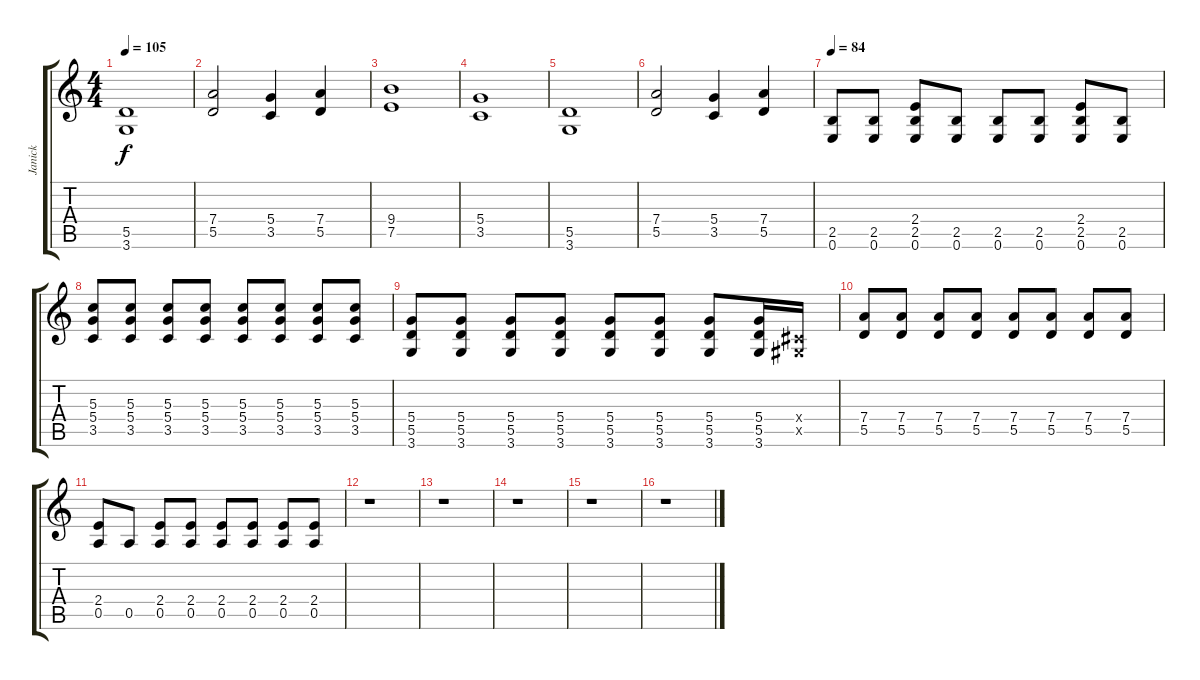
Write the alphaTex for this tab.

\track ("Janick" "Janick") {instrument distortionguitar}
\staff {score tabs}
\tuning (E4 B3 G3 D3 A2 E2) {hide}
\ts (4 4)
\tempo 105
\clef g2
\ks c
(5.5 3.6).1{dy f} |
(7.4 5.5).2 (5.4 3.5).4 (7.4 5.5).4 |
(9.4 7.5).1 |
(5.4 3.5).1 |
(5.5 3.6).1 |
(7.4 5.5).2 (5.4 3.5).4 (7.4 5.5).4 |
\tempo 84
(2.5 0.6).8 (2.5 0.6).8 (2.4 2.5 0.6).8 (2.5 0.6).8 (2.5 0.6).8 (2.5 0.6).8 (2.4 2.5 0.6).8 (2.5 0.6).8 |
(5.3 5.4 3.5).8 (5.3 5.4 3.5).8 (5.3 5.4 3.5).8 (5.3 5.4 3.5).8 (5.3 5.4 3.5).8 (5.3 5.4 3.5).8 (5.3 5.4 3.5).8 (5.3 5.4 3.5).8 |
(5.4 5.5 3.6).8 (5.4 5.5 3.6).8 (5.4 5.5 3.6).8 (5.4 5.5 3.6).8 (5.4 5.5 3.6).8 (5.4 5.5 3.6).8 (5.4 5.5 3.6).8 (5.4 5.5 3.6).16 (-1.4{x} -1.5{x}).16 |
(7.4 5.5).8 (7.4 5.5).8 (7.4 5.5).8 (7.4 5.5).8 (7.4 5.5).8 (7.4 5.5).8 (7.4 5.5).8 (7.4 5.5).8 |
(2.4 0.5).8 0.5.8 (2.4 0.5).8 (2.4 0.5).8 (2.4 0.5).8 (2.4 0.5).8 (2.4 0.5).8 (2.4 0.5).8 |
r.1 |
r.1 |
r.1 |
r.1 |
r.1
